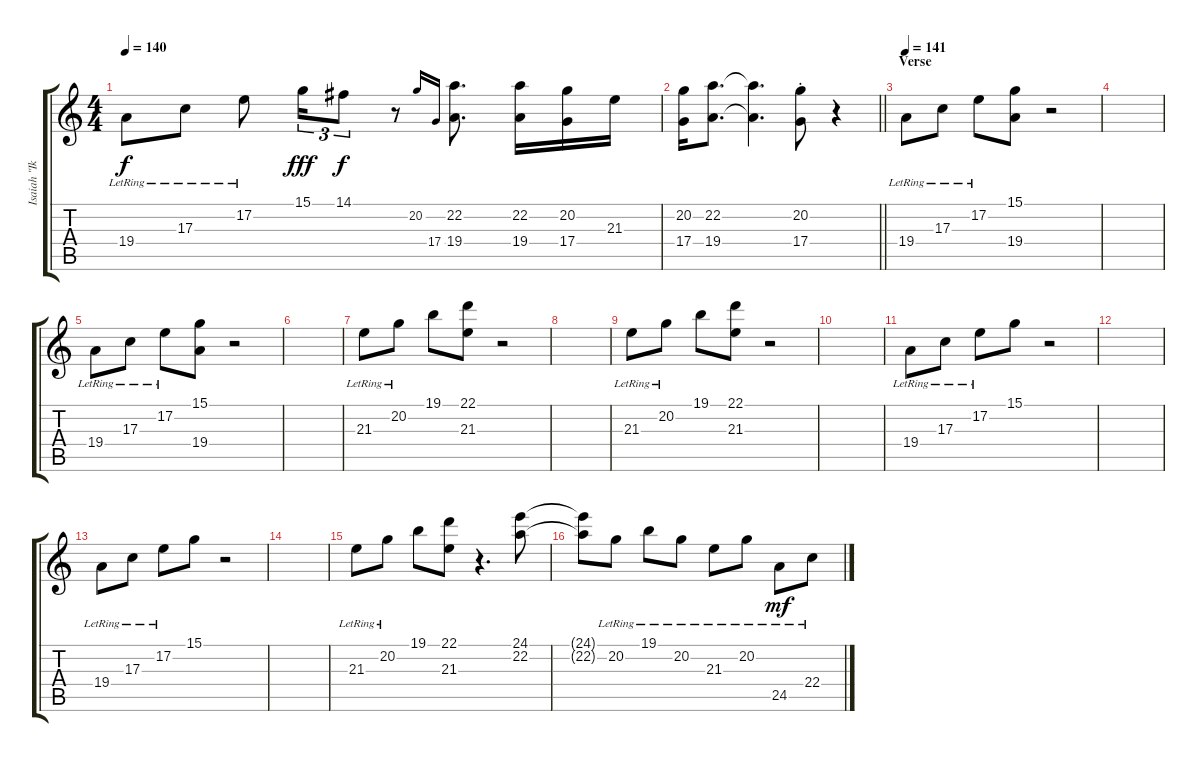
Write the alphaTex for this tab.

\track ("Isaiah \"Ikey\" Owens - Keyboards" "Isaiah \"Ik") {instrument electricgrandpiano}
\staff {score tabs}
\tuning (E4 B3 G3 D3 A2 E2) {hide}
\ts (4 4)
\tempo 140
\clef g2
\ks c
19.4{lr}.8{dy f instrument electricgrandpiano} 17.3{lr}.8 17.2{lr}.8 15.1.16{tu (3 2) dy fff} 14.1.8{tu (3 2) dy f} r.8 20.2.16{gr onbeat} 17.4.16{gr onbeat} (22.2 19.4).8{d instrument rockorgan} (22.2 19.4).16 (20.2 17.4).16 21.3.16 |
\barLineRight lightlight
(20.2 17.4).16 (22.2 19.4).8{d} (22.2{t} 19.4{t}).4{d} (20.2{st} 17.4{st}).8 r.4 |
\section ("" "Verse")
\tempo 141
19.4{lr}.8{volume 11 instrument electricgrandpiano} 17.3{lr}.8 17.2{lr}.8 (15.1 19.4).8 r.2 |
|
19.4{lr}.8 17.3{lr}.8 17.2{lr}.8 (15.1 19.4).8 r.2 |
|
21.3{lr}.8 20.2{lr}.8 19.1.8 (22.1 21.3).8 r.2 |
|
21.3{lr}.8 20.2{lr}.8 19.1.8 (22.1 21.3).8 r.2 |
|
19.4{lr}.8 17.3{lr}.8 17.2{lr}.8 15.1.8 r.2 |
|
19.4{lr}.8 17.3{lr}.8 17.2{lr}.8 15.1.8 r.2 |
|
21.3{lr}.8 20.2{lr}.8 19.1.8 (22.1 21.3).8 r.4{d} (24.1 22.2).8 |
(24.1{t} 22.2{t}).8 20.2{lr}.8 19.1{lr}.8 20.2{lr}.8 21.3{lr}.8 20.2{lr}.8 24.5{lr}.8{dy mf} 22.4{lr}.8
